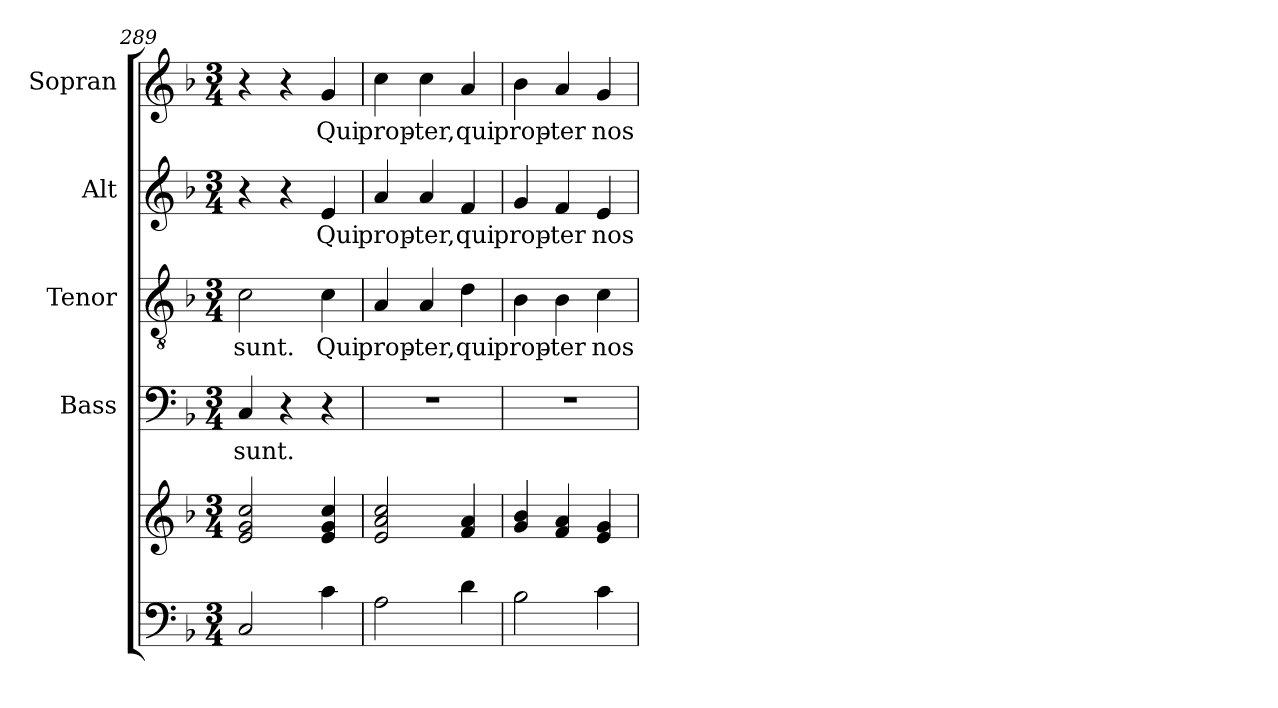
**kern	**kern	**kern	**text	**kern	**text	**kern	**text	**kern	**text
*part5	*part5	*part4	*part4	*part3	*part3	*part2	*part2	*part1	*part1
*staff6	*staff5	*staff4	*staff4	*staff3	*staff3	*staff2	*staff2	*staff1	*staff1
*	*	*I"Bass	*	*I"Tenor	*	*I"Alt	*	*I"Sopran	*
*	*	*I'B.	*	*I'T.	*	*I'A.	*	*I'S.	*
!!LO:LB:g=z
*clefF4	*clefG2	*clefF4	*	*clefGv2	*	*clefG2	*	*clefG2	*
*k[b-]	*k[b-]	*k[b-]	*	*k[b-]	*	*k[b-]	*	*k[b-]	*
*F:	*F:	*F:	*	*F:	*	*F:	*	*F:	*
*M3/4	*M3/4	*M3/4	*	*M3/4	*	*M3/4	*	*M3/4	*
=289	=289	=289	=289	=289	=289	=289	=289	=289	=289
!	!	!	!LO:LY:b	!	!LO:LY:b	!	!	!	!
2C/	2e/ 2g/ 2cc/	4C/	sunt.	2c\	sunt.	4r	.	4r	.
.	.	4r	.	.	.	4r	.	4r	.
!	!	!	!	!	!LO:LY:b	!	!LO:LY:b	!	!LO:LY:b
4c\	4e/ 4g/ 4cc/	4r	.	4c\	Qui	4e/	Qui	4g/	Qui
=290	=290	=290	=290	=290	=290	=290	=290	=290	=290
!	!	!	!	!	!LO:LY:b	!	!LO:LY:b	!	!LO:LY:b
2A\	2e/ 2a/ 2cc/	2.r	.	4A/	prop-	4a/	prop-	4cc\	prop-
!	!	!	!	!	!LO:LY:b	!	!LO:LY:b	!	!LO:LY:b
.	.	.	.	4A/	-ter,	4a/	-ter,	4cc\	-ter,
!	!	!	!	!	!LO:LY:b	!	!LO:LY:b	!	!LO:LY:b
4d\	4f/ 4a/	.	.	4d\	qui	4f/	qui	4a/	qui
=291	=291	=291	=291	=291	=291	=291	=291	=291	=291
!	!	!	!	!	!LO:LY:b	!	!LO:LY:b	!	!LO:LY:b
2B-\	4g/ 4b-/	2.r	.	4B-\	prop-	4g/	prop-	4b-\	prop-
!	!	!	!	!	!LO:LY:b	!	!LO:LY:b	!	!LO:LY:b
.	4f/ 4a/	.	.	4B-\	-ter	4f/	-ter	4a/	-ter
!	!	!	!	!	!LO:LY:b	!	!LO:LY:b	!	!LO:LY:b
4c\	4e/ 4g/	.	.	4c\	nos	4e/	nos	4g/	nos
=	=	=	=	=	=	=	=	=	=
*-	*-	*-	*-	*-	*-	*-	*-	*-	*-
